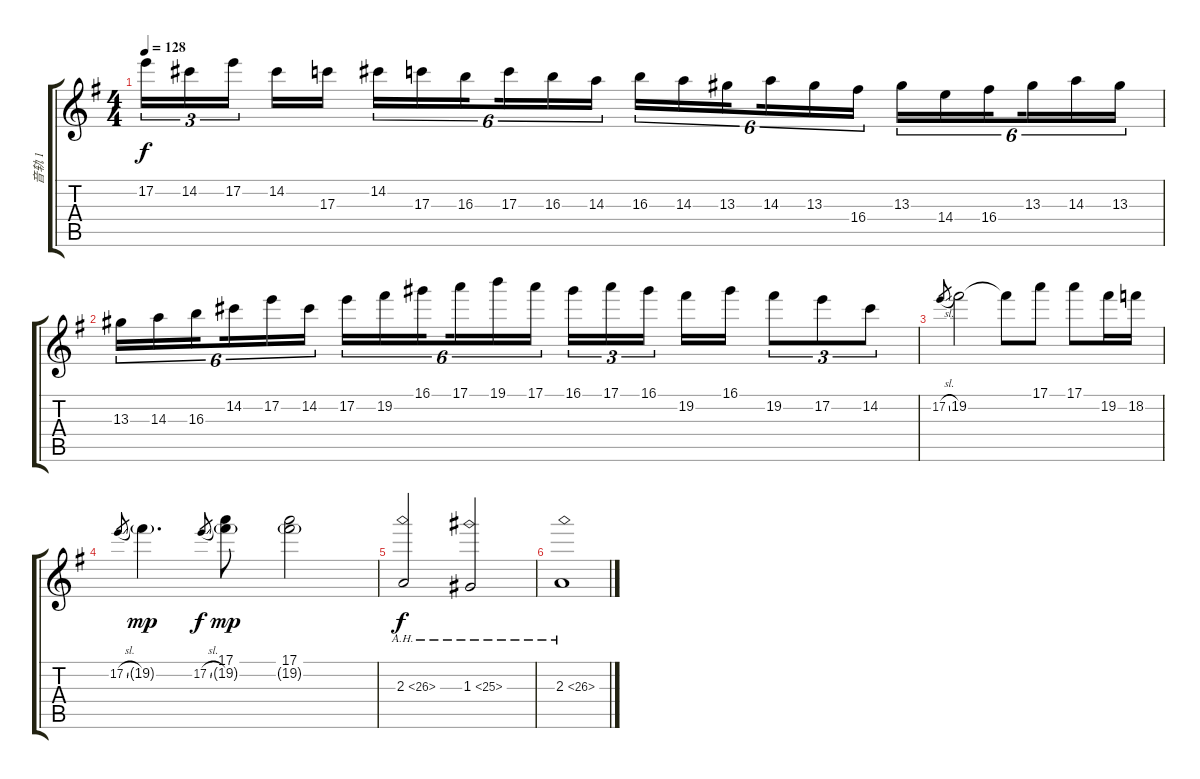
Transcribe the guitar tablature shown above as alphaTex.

\track ("音轨 1" "音轨 1") {instrument overdrivenguitar}
\staff {score tabs}
\tuning (E4 B3 G3 D3 A2 E2) {hide}
\ts (4 4)
\tempo 128
\clef g2
\ks g
17.2.16{tu (3 2) dy f} 14.2.16{tu (3 2)} 17.2.16{tu (3 2) beam splitsecondary} 14.2.16 17.3.16 14.2.16{tu (6 4)} 17.3.16{tu (6 4)} 16.3.16{tu (6 4) beam splitsecondary} 17.3.16{tu (6 4)} 16.3.16{tu (6 4)} 14.3.16{tu (6 4)} 16.3.16{tu (6 4)} 14.3.16{tu (6 4)} 13.3.16{tu (6 4) beam splitsecondary} 14.3.16{tu (6 4)} 13.3.16{tu (6 4)} 16.4.16{tu (6 4)} 13.3.16{tu (6 4)} 14.4.16{tu (6 4)} 16.4.16{tu (6 4) beam splitsecondary} 13.3.16{tu (6 4)} 14.3.16{tu (6 4)} 13.3.16{tu (6 4)} |
13.3.16{tu (6 4)} 14.3.16{tu (6 4)} 16.3.16{tu (6 4) beam splitsecondary} 14.2.16{tu (6 4)} 17.2.16{tu (6 4)} 14.2.16{tu (6 4)} 17.2.16{tu (6 4)} 19.2.16{tu (6 4)} 16.1.16{tu (6 4) beam splitsecondary} 17.1.16{tu (6 4)} 19.1.16{tu (6 4)} 17.1.16{tu (6 4)} 16.1.16{tu (3 2)} 17.1.16{tu (3 2)} 16.1.16{tu (3 2) beam splitsecondary} 19.2.16 16.1.16 19.2.8{tu (3 2)} 17.2.8{tu (3 2)} 14.2.8{tu (3 2)} |
17.2{sl}.8{gr} 19.2.2 19.2{t}.8 17.1.8 17.1.8 19.2.16 18.2.16 |
17.2{sl}.8{gr} 19.2{g}.4{d dy mp} 17.2{sl}.8{gr dy f} (17.1 19.2{g}).8{dy mp} (17.1 19.2{g}).2 |
2.3{ah 24}.2{dy f} 1.3{ah 24}.2 |
2.3{ah 24}.1
